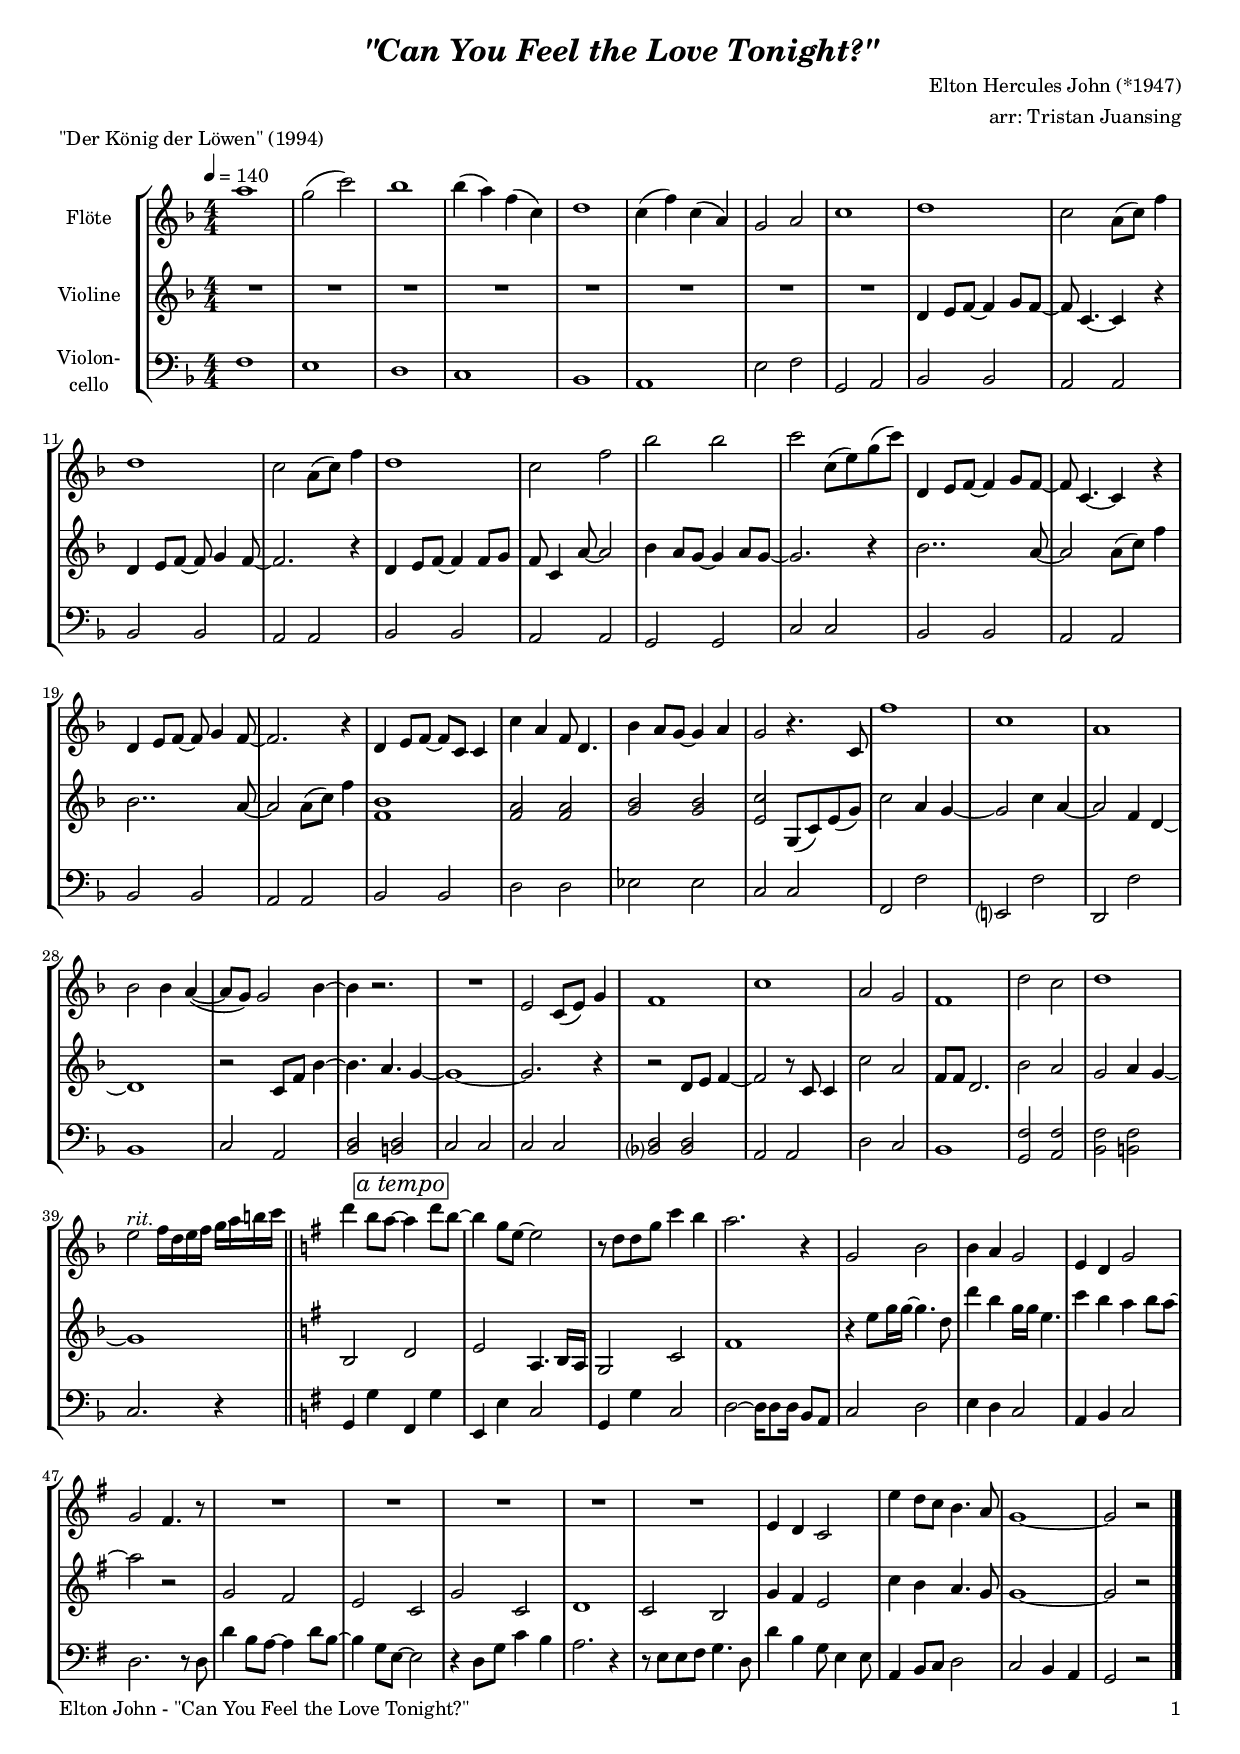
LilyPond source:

\version "2.24.4"
\include "deutsch.ly"

#(set-global-staff-size 17)

\header {
  title     = \markup \bold \italic "\"Can You Feel the Love Tonight?\""
  composer  = "Elton Hercules John (*1947)"
  arranger  = "arr: Tristan Juansing"
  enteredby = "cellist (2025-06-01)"
  piece     = "\"Der König der Löwen\" (1994)"
}

voiceconsts = {
  \key f \major
  \time 4/4
  \clef "treble"
  \numericTimeSignature
  \compressEmptyMeasures
  % Set default beaming for all staves
%  \set Timing.beamExceptions = #'()
%  \set Timing.baseMoment     = #(ly:make-moment 1 4)
%  \set Timing.beatStructure  = #'(1 1 1)
  \tempo 4=140
}

mifl = "flute"
mist = "string ensemble 1"
mivl = "violin"
miba = "cello"
mipz = "pizzicato strings"

atem = \mark \markup \box \italic "a tempo"
rit  = \markup \italic "rit."

va = \relative c''' {
  \voiceconsts

  a1
  g2( c)
  b1
  b4( a) f( c)
  d1
  c4( f) c( a)
  g2 a
  c1
  d
  c2 a8( c) f4
  d1

  c2 a8( c) f4
  d1
  c2 f
  b b
  c c,8( e) g( c)
  d,,4 e8 f~ f4 g8 f~
  f c4.~ c4 r
  d e8 f~ f g4 f8~
  f2. r4

  d e8 f~ f c c4
  c' a f8 d4.
  b'4 a8 g~ g4 a
  g2 r4. c,8
  f'1
  c
  a
  b2 b4 a(~
  a8 g) g2 b4~

  b r2.
  R1
  e,2 c8( e) g4
  f1
  c'
  a2 g
  f1
  d'2 c
  d1

  e2^\rit f16 d e f g a h c \bar "||" \key g \major
  d4 h8 a~ \atem a4 d8 h~
  h4 g8 e~ e2
  r8 d d g c4 h
  a2. r4
  g,2 h
  h4 a g2

  e4 d g2
  g fis4. r8
  R1*5
  e4 d c2
  e'4 d8 c h4. a8
  g1~
  g2 r \bar "|."
}

vb = \relative c' {
  \voiceconsts

  R1*8
  d4 e8 f~ f4 g8 f~
  f c4.~ c4 r
  d e8 f~ f g4 f8~
  f2. r4
  d e8 f~ f4 f8 g
  f c4 a'8~ a2

  b4 a8 g~ g4 a8 g~
  g2. r4
  b2.. a8~
  a2 a8( c) f4
  b,2.. a8~
  a2 a8( c) f4
  <f, b>1
  <f a>2 <f a>
  <g b> <g b>

  <e c'> g,8( c) e( g)
  c2 a4 g~
  g2 c4 a~
  a2 f4 d~
  d1
  r2 c8 f b4~
  b4. a g4~
  g1~
  g2. r4
  r2 d8 e f4~

  f2 r8 c c4
  c'2 a
  f8 f d2.
  b'2 a
  g a4 g~
  g1 \bar "||" \key g \major
  h,2 \atem d
  e a,4. h16 a
  g2 c
  fis1

  r4 e'8 g16 g~ g4. d8
  d'4 h4 g16 g e4.
  c'4 h a h8 a~
  a2 r
  g, fis
  e c
  g' c,
  d1
  c2 h

  g'4 fis e2
  c'4 h a4. g8
  g1~
  g2 r \bar "|."
}

vc = \relative c {
  \voiceconsts
  \clef "bass"

  f1
  e
  d
  c
  b
  a
  e'2 f
  g, a
  b b
  a a
  b b
  a a

  b b
  a a
  g g
  c c
  b b
  a a
  b b
  a a
  b b
  d d
  es es

  c c
  f, f'
  e,? f'
  d, f'
  b,1
  c2 a
  <b d> <h d>
  c c
  c c
  <b? d> <b d>
  a a

  d c
  b1
  <g f'>2 <a f'>
  <b f'> <h f'>
  c2. r4 \bar "||" \key g \major
  g g' \atem fis, g'
  e, e' c2
  g4 g' c,2
  d~ d16 d8 d16 h8 a
  c2 d

  e4 d c2
  a4 h c2
  d2. r8 d
  d'4 h8 a~ a4 d8 h~
  h4 g8 e~ e2
  r4 d8 g c4 h
  a2. r4
  r8 e e fis g4. d8

  d'4 h g8 e4 e8
  a,4 h8 c d2
  c h4 a
  g2 r \bar "|."
}


music = \new StaffGroup <<
      \new Staff {
	\set Staff.midiInstrument = \mifl
	\set Staff.instrumentName = \markup \center-column { "Flöte" }
	\transpose f f { \va }
      }

      \new Staff {
	\set Staff.midiInstrument = \mivl
	\set Staff.instrumentName = \markup \center-column { "Violine" }
	\transpose f f { \vb }
      }

      \new Staff {
	\set Staff.midiInstrument = \miba
	\set Staff.instrumentName = \markup \center-column { "Violon-" "cello" }
	\transpose f f { \vc }
      }
>>

\book {
   \paper {
    print-page-number = ##t
    print-first-page-number = ##t
    ragged-last-bottom = ##f
    oddHeaderMarkup = \markup \null
    evenHeaderMarkup = \markup \null
    oddFooterMarkup = \markup {
      \fill-line {
        \if \should-print-page-number
        "Elton John - \"Can You Feel the Love Tonight?\"" \fromproperty #'page:page-number-string
      }
    }
    evenFooterMarkup = \oddFooterMarkup
  } \score {
    \music
    \layout {}
  }

  \score {
    \unfoldRepeats \music

    \midi {
      \context {
        \Score
      }
    }
  }
}